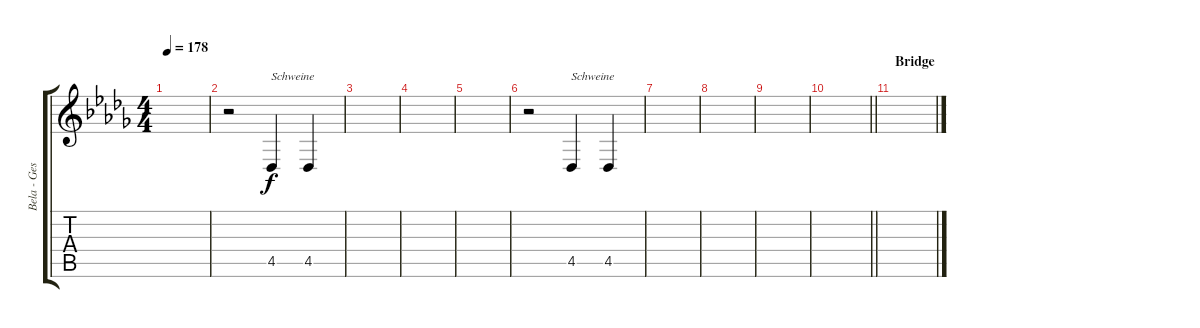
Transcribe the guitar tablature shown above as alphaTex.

\track ("Bela - Gesang" "Bela - Ges") {instrument lead8bassandlead}
\staff {score tabs}
\tuning (E4 B3 G3 D3 A2 E2) {hide}
\ts (4 4)
\tempo 178
\clef g2
\ks db
|
r.2 4.5.4{txt "Schweine"} 4.5.4 |
|
|
|
r.2 4.5.4{txt "Schweine"} 4.5.4 |
|
|
|
\barLineRight lightlight
|
\section ("" "Bridge")
